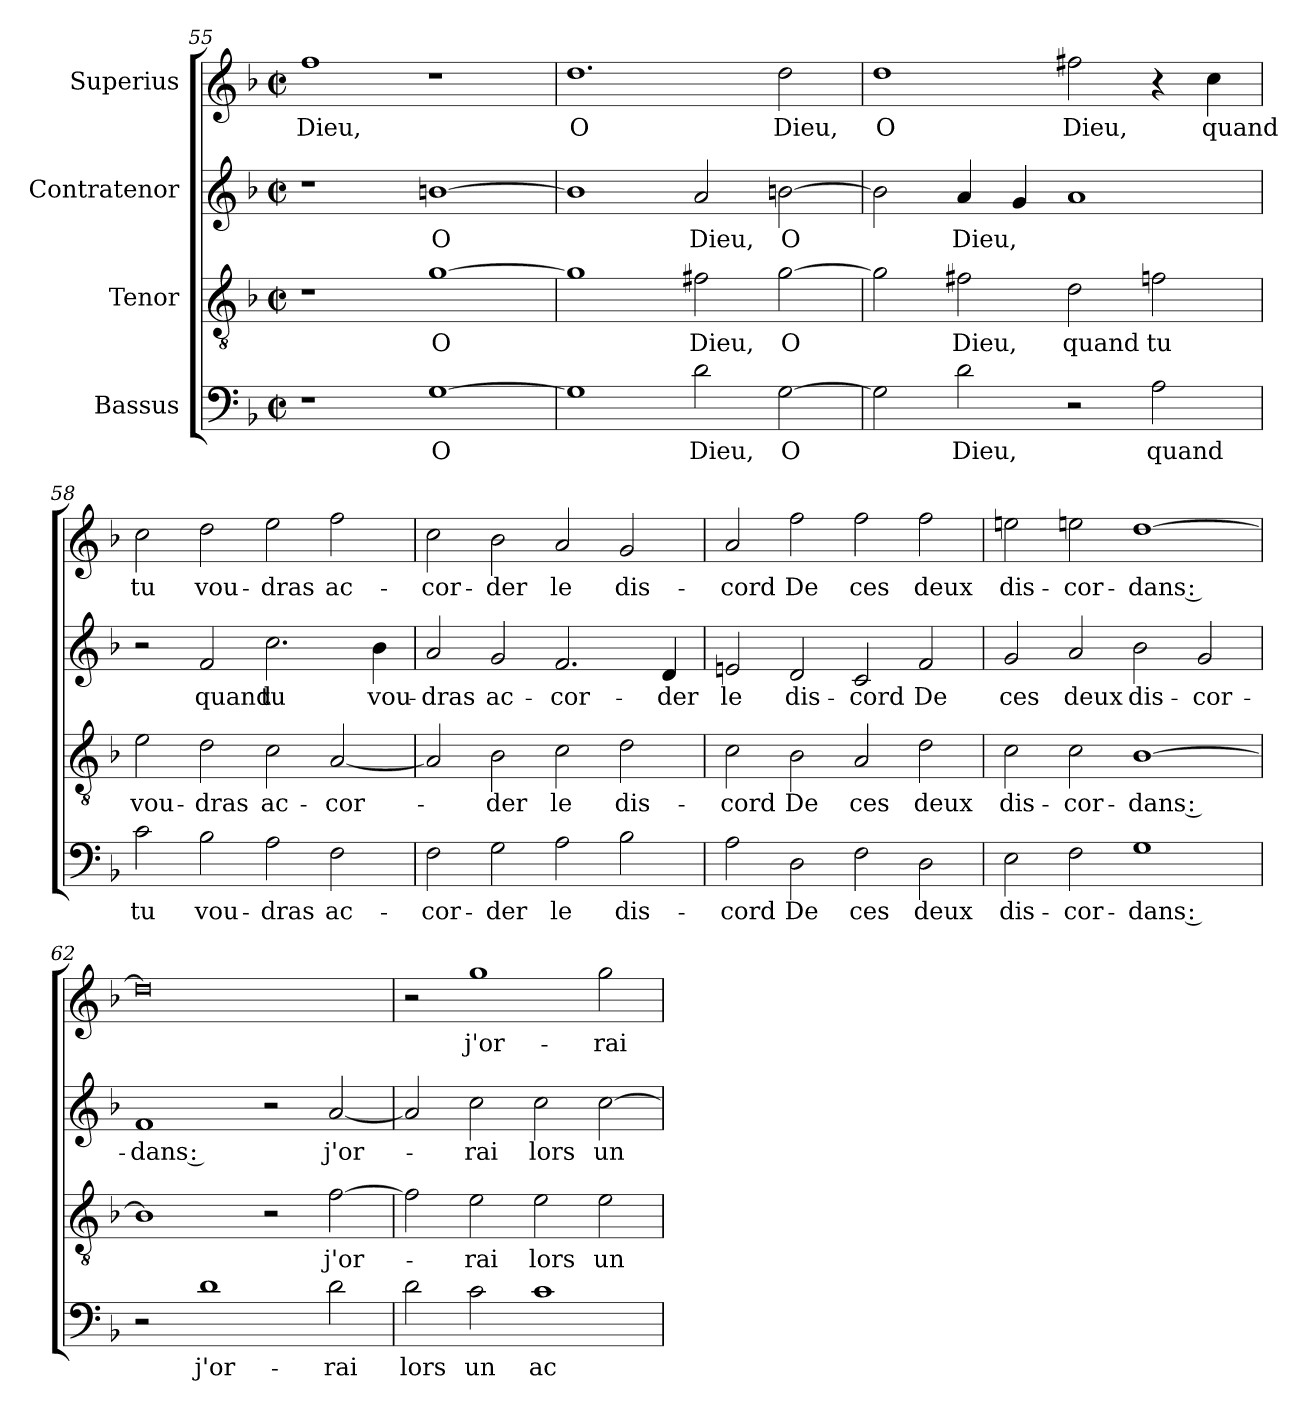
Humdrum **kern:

**kern	**text	**kern	**text	**kern	**text	**kern	**text
*part4	*part4	*part3	*part3	*part2	*part2	*part1	*part1
*staff4	*staff4	*staff3	*staff3	*staff2	*staff2	*staff1	*staff1
*I"Bassus	*	*I"Tenor	*	*I"Contratenor	*	*I"Superius	*
*clefF4	*	*clefGv2	*	*clefG2	*	*clefG2	*
*k[b-]	*	*k[b-]	*	*k[b-]	*	*k[b-]	*
*F:	*	*F:	*	*F:	*	*F:	*
*M2/2	*	*M2/2	*	*M2/2	*	*M2/2	*
*met(c|)	*	*met(c|)	*	*met(c|)	*	*met(c|)	*
=55	=55	=55	=55	=55	=55	=55	=55
1r	.	1r	.	1r	.	1ff\	Dieu,
[1G\	O	[1g\	O	[1bn\	O	1r	.
=56	=56	=56	=56	=56	=56	=56	=56
1G\]	.	1g\]	.	1b\]	.	1.dd\	O
2d\	Dieu,	2f#X\	Dieu,	2a/	Dieu,	.	.
[2G\	O	[2g\	O	[2bn\	O	2dd\	Dieu,
=57	=57	=57	=57	=57	=57	=57	=57
2G\]	.	2g\]	.	2b\]	.	1dd\	O
2d\	Dieu,	2f#X\	Dieu,	4a/	Dieu,	.	.
.	.	.	.	4g/	.	.	.
2r	.	2d\	quand	1a/	.	2ff#X\	Dieu,
2A\	quand	2fn\	tu	.	.	4r	.
.	.	.	.	.	.	4cc\	quand
!!LO:PB:g=z
=58	=58	=58	=58	=58	=58	=58	=58
2c\	tu	2e\	vou-	2r	.	2cc\	tu
2B-\	vou-	2d\	-dras	2f/	quand	2dd\	vou-
2A\	-dras	2c\	ac-	2.cc\	tu	2ee\	-dras
2F\	ac-	[2A/	-cor-	.	.	2ff\	ac-
.	.	.	.	4b-\	vou-	.	.
=59	=59	=59	=59	=59	=59	=59	=59
2F\	-cor-	2A/]	.	2a/	-dras	2cc\	-cor-
2G\	-der	2B-\	-der	2g/	ac-	2b-\	-der
2A\	le	2c\	le	2.f/	-cor-	2a/	le
2B-\	dis-	2d\	dis-	.	.	2g/	dis-
.	.	.	.	4d/	-der	.	.
=60	=60	=60	=60	=60	=60	=60	=60
2A\	-cord	2c\	-cord	2en/	le	2a/	-cord
2D\	De	2B-\	De	2d/	dis-	2ff\	De
2F\	ces	2A/	ces	2c/	-cord	2ff\	ces
2D\	deux	2d\	deux	2f/	De	2ff\	deux
=61	=61	=61	=61	=61	=61	=61	=61
2E\	dis-	2c\	dis-	2g/	ces	2een\	dis-
2F\	-cor-	2c\	-cor-	2a/	deux	2een\	-cor-
1G\	-dans :	[1B-\	-dans :	2b-\	dis-	[1dd\	-dans :
.	.	.	.	2g/	-cor-	.	.
=62	=62	=62	=62	=62	=62	=62	=62
2r	.	1B-\]	.	1f/	-dans :	0dd\]	.
1d\	j'or-	.	.	.	.	.	.
.	.	2r	.	2r	.	.	.
2d\	-rai	[2f\	j'or-	[2a/	j'or-	.	.
!!LO:LB:g=z
=63	=63	=63	=63	=63	=63	=63	=63
2d\	lors	2f\]	.	2a/]	.	2r	.
2c\	un	2e\	-rai	2cc\	-rai	1gg\	j'or-
1c\	ac-	2e\	lors	2cc\	lors	.	.
.	.	2e\	un	[2cc\	un	2gg\	-rai
=	=	=	=	=	=	=	=
*-	*-	*-	*-	*-	*-	*-	*-
